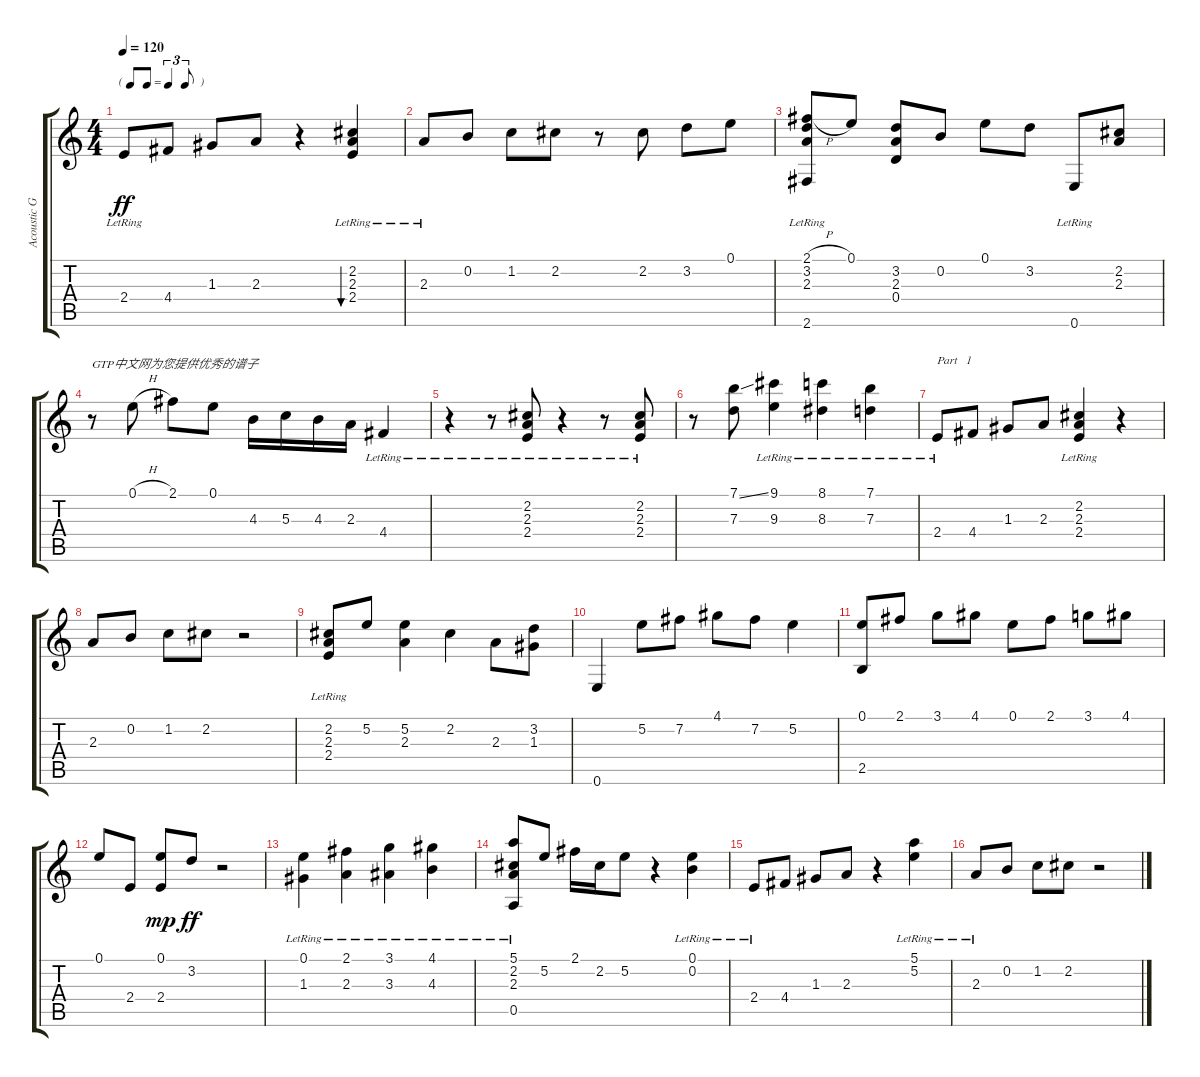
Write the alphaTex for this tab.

\track ("Acoustic Guitar" "Acoustic G") {instrument acousticguitarsteel}
\staff {score tabs}
\tuning (E4 B3 G3 D3 A2 E2) {hide}
\ts (4 4)
\tf triplet8th
\tempo 120
\clef g2
\ks c
2.4{lr}.8{dy ff instrument acousticguitarsteel} 4.4.8 1.3.8 2.3.8 r.4 (2.2{lr} 2.3{lr} 2.4{lr}).4{bu 120} |
2.3{lr}.8 0.2.8 1.2.8 2.2.8 r.8 2.2.8 3.2.8 0.1.8 |
(2.1{h} 3.2 2.3 2.6{lr}).8 0.1.8 (3.2 2.3 0.4).8 0.2.8 0.1.8 3.2.8 0.6{lr}.8 (2.2 2.3).8 |
r.8{txt "GTP中文网为您提供优秀的谱子"} 0.1{h}.8 2.1.8 0.1.8 4.3.16 5.3.16 4.3.16 2.3.16 4.4{lr}.4 |
r.4 r.8 (2.2 2.3 2.4{lr}).8 r.4 r.8 (2.2 2.3 2.4{lr}).8 |
r.8 (7.1{ss} 7.3).8 (9.1 9.3{lr}).4 (8.1 8.3{lr}).4 (7.1 7.3{lr}).4 |
2.4{lr}.8{txt "Part   1"} 4.4.8 1.3.8 2.3.8 (2.2 2.3 2.4{lr}).4 r.4 |
2.3.8 0.2.8 1.2.8 2.2.8 r.2 |
(2.2 2.3 2.4{lr}).8 5.2.8 (5.2 2.3).4 2.2.4 2.3.8 (3.2 1.3).8 |
0.6.4 5.2.8 7.2.8 4.1.8 7.2.8 5.2.4 |
(0.1 2.5).8 2.1.8 3.1.8 4.1.8 0.1.8 2.1.8 3.1.8 4.1.8 |
0.1.8 2.4.8 (0.1 2.4).8{dy mp} 3.2.8{dy ff} r.2 |
(0.1 1.3{lr}).4 (2.1 2.3{lr}).4 (3.1 3.3{lr}).4 (4.1 4.3{lr}).4 |
(5.1 2.2 2.3 0.5{lr}).8 5.2.8 2.1.16 2.2.16 5.2.8 r.4 (0.1 0.2{lr}).4 |
2.4{lr}.8 4.4.8 1.3.8 2.3.8 r.4 (5.1 5.2{lr}).4 |
2.3{lr}.8 0.2.8 1.2.8 2.2.8 r.2
